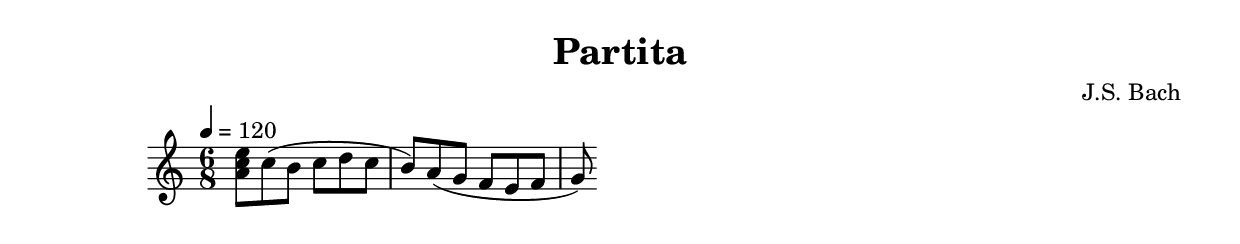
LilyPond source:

%{
-- Fichier lilypond réalisé par ruby2lily
-- https://github.com/PhilippePerret/ruby2lily.git

-- Ruby score:
	/Users/philippeperret/Sites/cgi-bin/lilypond/test/score/simple.rb
%}

\version "2.16.0"

% Informations score
\header {
	title = "Partita"
	composer = "J.S. Bach"
}

% Score
{\new Staff {
	\relative c'' {
		\clef "treble"
		\time 6/8
		\tempo 4 = 120	<a c e>8 c8( b c d c b) a( g f e f g)
	}
}
}
